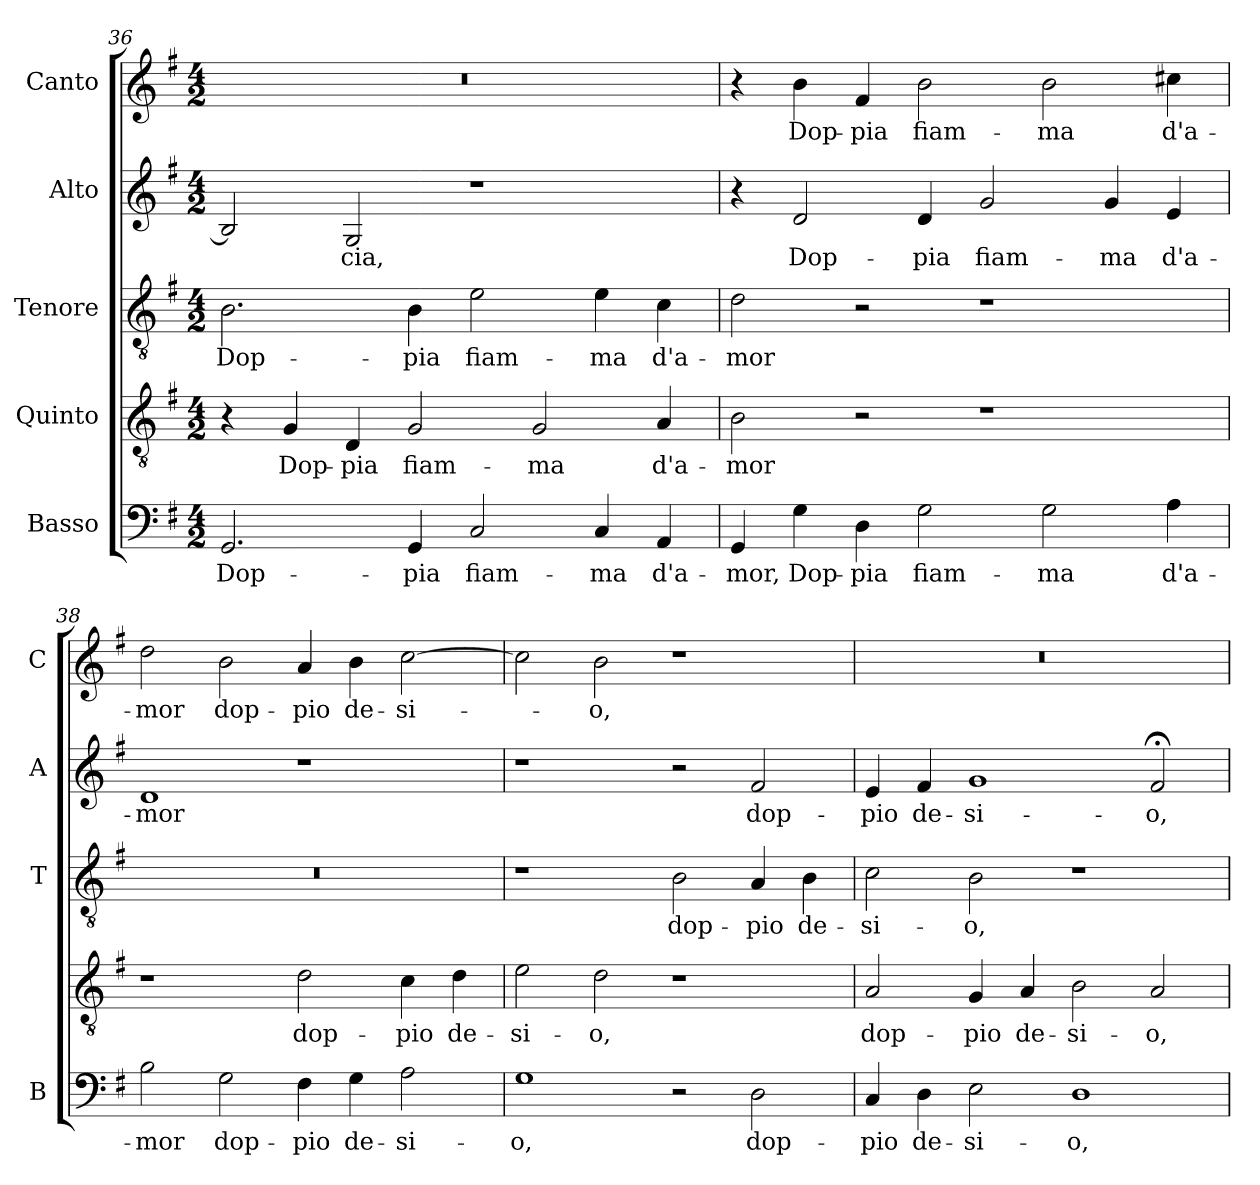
**kern	**text	**kern	**text	**kern	**text	**kern	**text	**kern	**text
*part5	*part5	*part4	*part4	*part3	*part3	*part2	*part2	*part1	*part1
*staff5	*staff5	*staff4	*staff4	*staff3	*staff3	*staff2	*staff2	*staff1	*staff1
*I"Basso	*	*I"Quinto	*	*I"Tenore	*	*I"Alto	*	*I"Canto	*
*I'B	*	*	*	*I'T	*	*I'A	*	*I'C	*
*clefF4	*	*clefGv2	*	*clefGv2	*	*clefG2	*	*clefG2	*
*k[f#]	*	*k[f#]	*	*k[f#]	*	*k[f#]	*	*k[f#]	*
*G:	*	*G:	*	*G:	*	*G:	*	*G:	*
*M4/2	*	*M4/2	*	*M4/2	*	*M4/2	*	*M4/2	*
=36	=36	=36	=36	=36	=36	=36	=36	=36	=36
!	!LO:LY:b	!	!	!	!	!	!	!	!
!	!	!	!	!	!LO:LY:b	!	!	!	!
2.GG/	Dop-	4r	.	2.B\	Dop-	2B/]	.	0r	.
!	!	!	!LO:LY:b	!	!	!	!	!	!
.	.	4G/	Dop-	.	.	.	.	.	.
!	!	!	!LO:LY:b	!	!	!	!	!	!
!	!	!	!	!	!	!	!LO:LY:b	!	!
.	.	4D/	-pia	.	.	2G/	-cia,	.	.
!	!LO:LY:b	!	!	!	!	!	!	!	!
!	!	!	!LO:LY:b	!	!	!	!	!	!
!	!	!	!	!	!LO:LY:b	!	!	!	!
4GG/	-pia	2G/	fiam-	4B\	-pia	.	.	.	.
!	!LO:LY:b	!	!	!	!	!	!	!	!
!	!	!	!	!	!LO:LY:b	!	!	!	!
2C/	fiam-	.	.	2e\	fiam-	1r	.	.	.
!	!	!	!LO:LY:b	!	!	!	!	!	!
.	.	2G/	-ma	.	.	.	.	.	.
!	!LO:LY:b	!	!	!	!	!	!	!	!
!	!	!	!	!	!LO:LY:b	!	!	!	!
4C/	-ma	.	.	4e\	-ma	.	.	.	.
!	!LO:LY:b	!	!	!	!	!	!	!	!
!	!	!	!LO:LY:b	!	!	!	!	!	!
!	!	!	!	!	!LO:LY:b	!	!	!	!
4AA/	d'a-	4A/	d'a-	4c\	d'a-	.	.	.	.
=37	=37	=37	=37	=37	=37	=37	=37	=37	=37
!	!LO:LY:b	!	!	!	!	!	!	!	!
!	!	!	!LO:LY:b	!	!	!	!	!	!
!	!	!	!	!	!LO:LY:b	!	!	!	!
4GG/	-mor,	2B\	-mor	2d\	-mor	4r	.	4r	.
!	!LO:LY:b	!	!	!	!	!	!	!	!
!	!	!	!	!	!	!	!LO:LY:b	!	!
!	!	!	!	!	!	!	!	!	!LO:LY:b
4G\	Dop-	.	.	.	.	2d/	Dop-	4b\	Dop-
!	!LO:LY:b	!	!	!	!	!	!	!	!
!	!	!	!	!	!	!	!	!	!LO:LY:b
4D\	-pia	2r	.	2r	.	.	.	4f#/	-pia
!	!LO:LY:b	!	!	!	!	!	!	!	!
!	!	!	!	!	!	!	!LO:LY:b	!	!
!	!	!	!	!	!	!	!	!	!LO:LY:b
2G\	fiam-	.	.	.	.	4d/	-pia	2b\	fiam-
!	!	!	!	!	!	!	!LO:LY:b	!	!
.	.	1r	.	1r	.	2g/	fiam-	.	.
!	!LO:LY:b	!	!	!	!	!	!	!	!
!	!	!	!	!	!	!	!	!	!LO:LY:b
2G\	-ma	.	.	.	.	.	.	2b\	-ma
!	!	!	!	!	!	!	!LO:LY:b	!	!
.	.	.	.	.	.	4g/	-ma	.	.
!	!LO:LY:b	!	!	!	!	!	!	!	!
!	!	!	!	!	!	!	!LO:LY:b	!	!
!	!	!	!	!	!	!	!	!	!LO:LY:b
4A\	d'a-	.	.	.	.	4e/	d'a-	4cc#X\	d'a-
!!LO:LB:g=z
=38	=38	=38	=38	=38	=38	=38	=38	=38	=38
!	!LO:LY:b	!	!	!	!	!	!	!	!
!	!	!	!	!	!	!	!LO:LY:b	!	!
!	!	!	!	!	!	!	!	!	!LO:LY:b
2B\	-mor	1r	.	0r	.	1d	-mor	2dd\	-mor
!	!LO:LY:b	!	!	!	!	!	!	!	!
!	!	!	!	!	!	!	!	!	!LO:LY:b
2G\	dop-	.	.	.	.	.	.	2b\	dop-
!	!LO:LY:b	!	!	!	!	!	!	!	!
!	!	!	!LO:LY:b	!	!	!	!	!	!
!	!	!	!	!	!	!	!	!	!LO:LY:b
4F#\	-pio	2d\	dop-	.	.	1r	.	4a/	-pio
!	!LO:LY:b	!	!	!	!	!	!	!	!
!	!	!	!	!	!	!	!	!	!LO:LY:b
4G\	de-	.	.	.	.	.	.	4b\	de-
!	!LO:LY:b	!	!	!	!	!	!	!	!
!	!	!	!LO:LY:b	!	!	!	!	!	!
!	!	!	!	!	!	!	!	!	!LO:LY:b
2A\	-si-	4c\	-pio	.	.	.	.	[2cc\	-si-
!	!	!	!LO:LY:b	!	!	!	!	!	!
.	.	4d\	de-	.	.	.	.	.	.
=39	=39	=39	=39	=39	=39	=39	=39	=39	=39
!	!LO:LY:b	!	!	!	!	!	!	!	!
!	!	!	!LO:LY:b	!	!	!	!	!	!
1G	-o,	2e\	-si-	1r	.	1r	.	2cc\]	.
!	!	!	!LO:LY:b	!	!	!	!	!	!
!	!	!	!	!	!	!	!	!	!LO:LY:b
.	.	2d\	-o,	.	.	.	.	2b\	-o,
!	!	!	!	!	!LO:LY:b	!	!	!	!
2r	.	1r	.	2B\	dop-	2r	.	1r	.
!	!LO:LY:b	!	!	!	!	!	!	!	!
!	!	!	!	!	!LO:LY:b	!	!	!	!
!	!	!	!	!	!	!	!LO:LY:b	!	!
2D\	dop-	.	.	4A/	-pio	2f#/	dop-	.	.
!	!	!	!	!	!LO:LY:b	!	!	!	!
.	.	.	.	4B\	de-	.	.	.	.
=40	=40	=40	=40	=40	=40	=40	=40	=40	=40
!	!LO:LY:b	!	!	!	!	!	!	!	!
!	!	!	!LO:LY:b	!	!	!	!	!	!
!	!	!	!	!	!LO:LY:b	!	!	!	!
!	!	!	!	!	!	!	!LO:LY:b	!	!
4C/	-pio	2A/	dop-	2c\	-si-	4e/	-pio	0r	.
!	!LO:LY:b	!	!	!	!	!	!	!	!
!	!	!	!	!	!	!	!LO:LY:b	!	!
4D\	de-	.	.	.	.	4f#/	de-	.	.
!	!LO:LY:b	!	!	!	!	!	!	!	!
!	!	!	!LO:LY:b	!	!	!	!	!	!
!	!	!	!	!	!LO:LY:b	!	!	!	!
!	!	!	!	!	!	!	!LO:LY:b	!	!
2E\	-si-	4G/	-pio	2B\	-o,	1g	-si-	.	.
!	!	!	!LO:LY:b	!	!	!	!	!	!
.	.	4A/	de-	.	.	.	.	.	.
!	!LO:LY:b	!	!	!	!	!	!	!	!
!	!	!	!LO:LY:b	!	!	!	!	!	!
1D	-o,	2B\	-si-	1r	.	.	.	.	.
!	!	!	!LO:LY:b	!	!	!	!	!	!
!	!	!	!	!	!	!	!LO:LY:b	!	!
.	.	2A/	-o,	.	.	2f#;</	-o,	.	.
=	=	=	=	=	=	=	=	=	=
*-	*-	*-	*-	*-	*-	*-	*-	*-	*-
